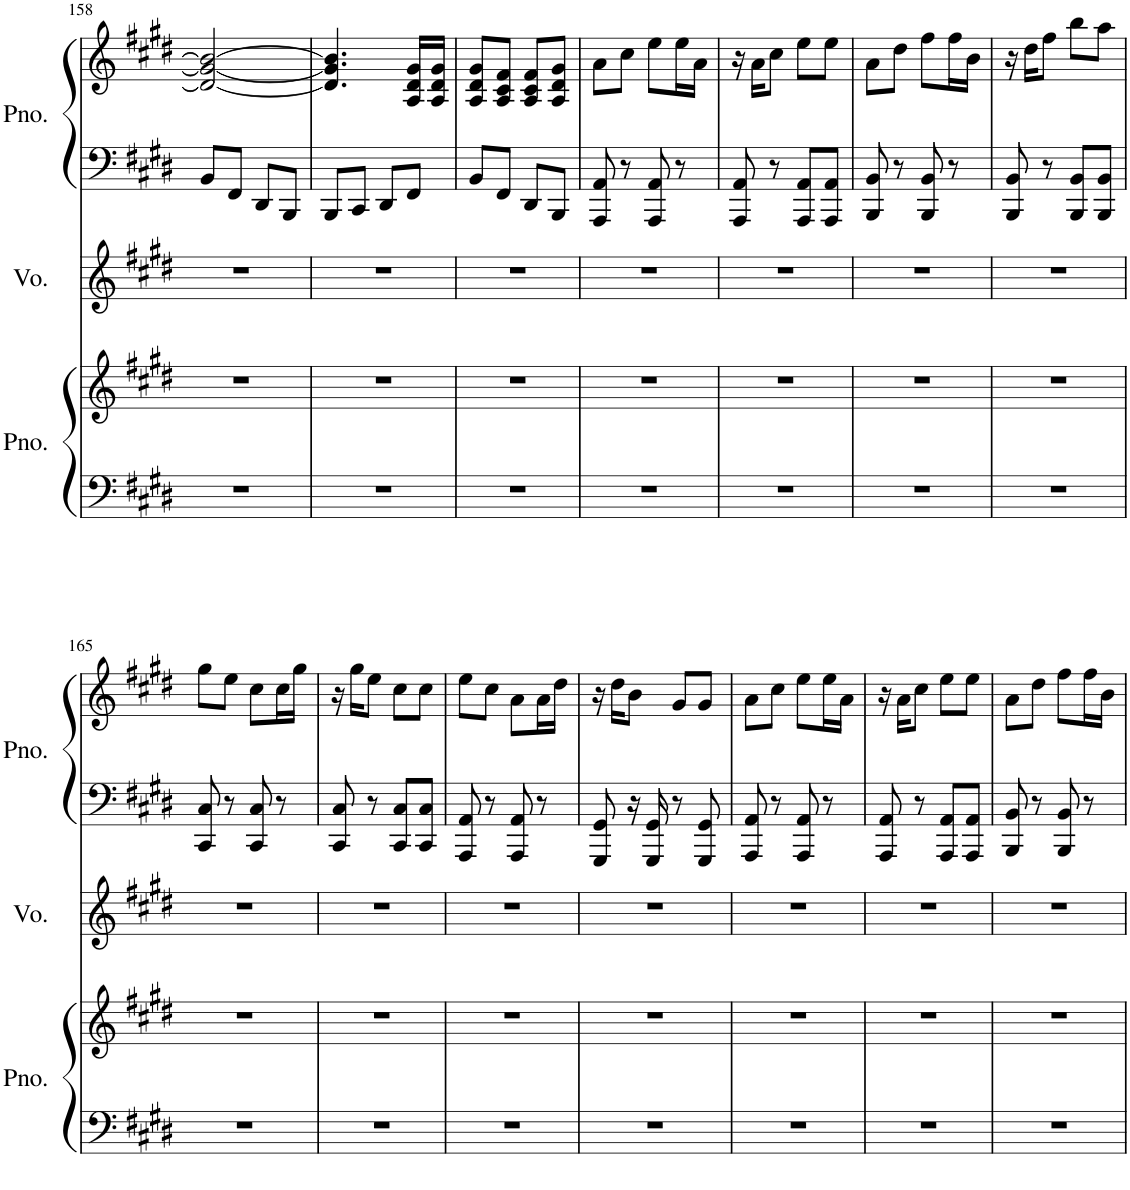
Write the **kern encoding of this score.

**kern	**kern	**kern	**kern	**kern
*part3	*part3	*part2	*part1	*part1
*staff5	*staff4	*staff3	*staff2	*staff1
*I"Grand Piano	*	*I"Voice	*I"Piano	*
*I'Pno.	*	*I'Vo.	*I'Pno.	*
!!LO:PB:g=z
*clefF4	*clefG2	*clefG2	*clefF4	*clefG2
*k[f#c#g#d#]	*k[f#c#g#d#]	*k[f#c#g#d#]	*k[f#c#g#d#]	*k[f#c#g#d#]
*M2/4	*M2/4	*M2/4	*M2/4	*M2/4
=158	=158	=158	=158	=158
2r	2r	2r	8BB/L	2d#/_ 2g#/_ 2b/_
.	.	.	8FF#/J	.
.	.	.	8DD#/L	.
.	.	.	8BBB/J	.
=159	=159	=159	=159	=159
2r	2r	2r	8BBB/L	4.d#/] 4.g#/] 4.b/]
.	.	.	8CC#/J	.
.	.	.	8DD#/L	.
.	.	.	8FF#/J	16A/ 16d#/ 16g#/LL
.	.	.	.	16A/ 16d#/ 16g#/JJ
=160	=160	=160	=160	=160
2r	2r	2r	8BB/L	8A/ 8d#/ 8g#/L
.	.	.	8FF#/J	8A/ 8c#/ 8f#/J
.	.	.	8DD#/L	8A/ 8c#/ 8f#/L
.	.	.	8BBB/J	8A/ 8d#/ 8g#/J
=161	=161	=161	=161	=161
2r	2r	2r	8AAA/ 8AA/	8a\L
.	.	.	8r	8cc#\J
.	.	.	8AAA/ 8AA/	8ee\L
.	.	.	8r	16ee\L
.	.	.	.	16a\JJ
=162	=162	=162	=162	=162
2r	2r	2r	8AAA/ 8AA/	16r
.	.	.	.	16a\KL
.	.	.	8r	8cc#\J
.	.	.	8AAA/ 8AA/L	8ee\L
.	.	.	8AAA/ 8AA/J	8ee\J
=163	=163	=163	=163	=163
2r	2r	2r	8BBB/ 8BB/	8a\L
.	.	.	8r	8dd#\J
.	.	.	8BBB/ 8BB/	8ff#\L
.	.	.	8r	16ff#\L
.	.	.	.	16b\JJ
=164	=164	=164	=164	=164
2r	2r	2r	8BBB/ 8BB/	16r
.	.	.	.	16dd#\KL
.	.	.	8r	8ff#\J
.	.	.	8BBB/ 8BB/L	8bb\L
.	.	.	8BBB/ 8BB/J	8aa\J
!!LO:LB:g=z
=165	=165	=165	=165	=165
2r	2r	2r	8CC#/ 8C#/	8gg#\L
.	.	.	8r	8ee\J
.	.	.	8CC#/ 8C#/	8cc#\L
.	.	.	8r	16cc#\L
.	.	.	.	16gg#\JJ
=166	=166	=166	=166	=166
2r	2r	2r	8CC#/ 8C#/	16r
.	.	.	.	16gg#\KL
.	.	.	8r	8ee\J
.	.	.	8CC#/ 8C#/L	8cc#\L
.	.	.	8CC#/ 8C#/J	8cc#\J
=167	=167	=167	=167	=167
2r	2r	2r	8AAA/ 8AA/	8ee\L
.	.	.	8r	8cc#\J
.	.	.	8AAA/ 8AA/	8a\L
.	.	.	8r	16a\L
.	.	.	.	16dd#\JJ
=168	=168	=168	=168	=168
2r	2r	2r	8GGG#/ 8GG#/	16r
.	.	.	.	16dd#\KL
.	.	.	16r	8b\J
.	.	.	16GGG#/ 16GG#/	.
.	.	.	8r	8g#/L
.	.	.	8GGG#/ 8GG#/	8g#/J
=169	=169	=169	=169	=169
2r	2r	2r	8AAA/ 8AA/	8a\L
.	.	.	8r	8cc#\J
.	.	.	8AAA/ 8AA/	8ee\L
.	.	.	8r	16ee\L
.	.	.	.	16a\JJ
=170	=170	=170	=170	=170
2r	2r	2r	8AAA/ 8AA/	16r
.	.	.	.	16a\KL
.	.	.	8r	8cc#\J
.	.	.	8AAA/ 8AA/L	8ee\L
.	.	.	8AAA/ 8AA/J	8ee\J
=171	=171	=171	=171	=171
2r	2r	2r	8BBB/ 8BB/	8a\L
.	.	.	8r	8dd#\J
.	.	.	8BBB/ 8BB/	8ff#\L
.	.	.	8r	16ff#\L
.	.	.	.	16b\JJ
=	=	=	=	=
*-	*-	*-	*-	*-
